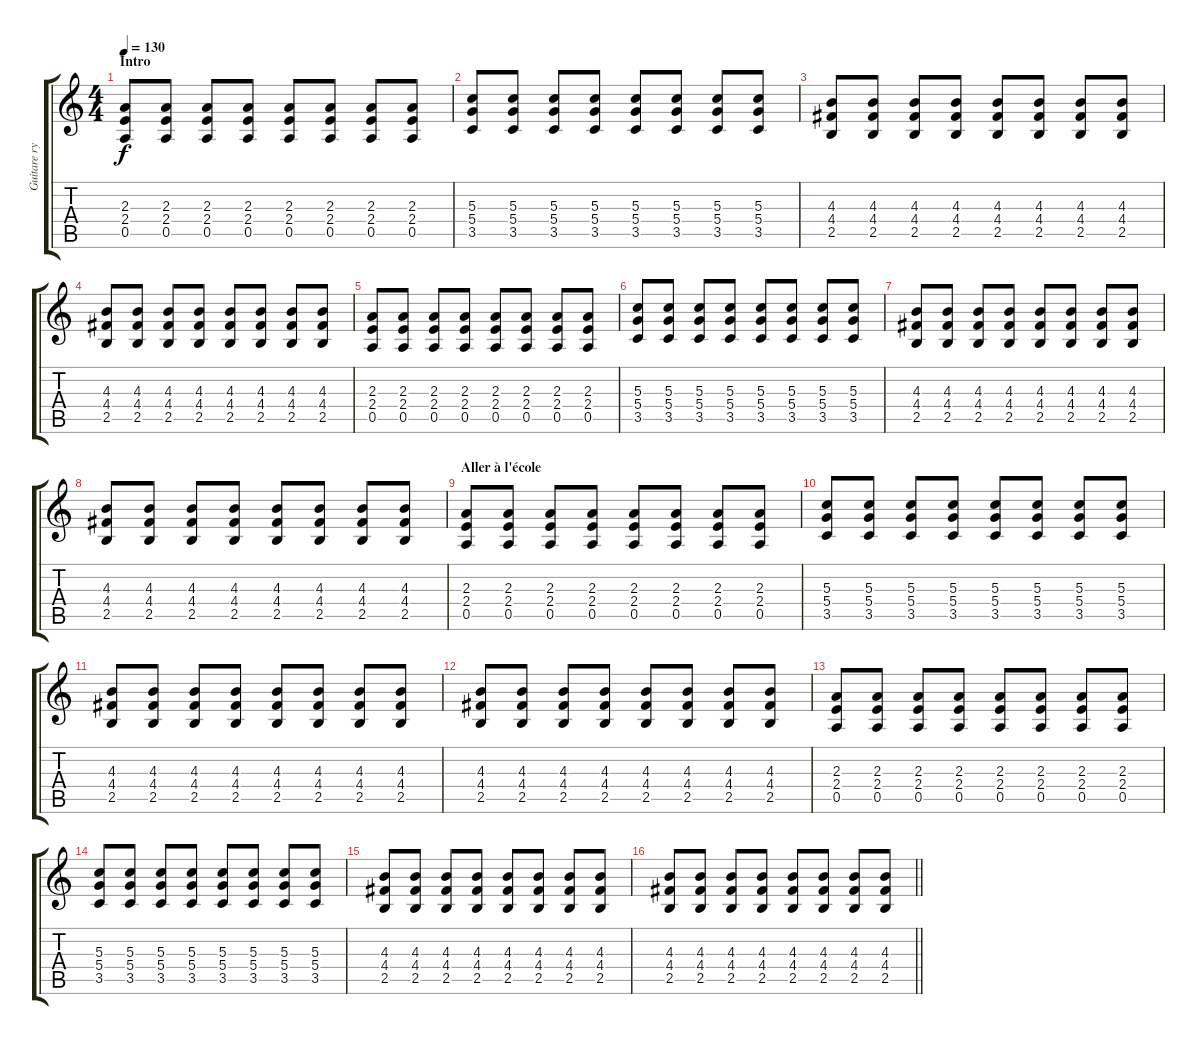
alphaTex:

\track ("Guitare rythmique" "Guitare ry") {instrument overdrivenguitar}
\staff {score tabs}
\tuning (E4 B3 G3 D3 A2 E2) {hide}
\ts (4 4)
\section ("" "Intro")
\tempo 130
\clef g2
\ks c
(2.3 2.4 0.5).8{dy f instrument electricguitarmuted} (2.3 2.4 0.5).8 (2.3 2.4 0.5).8 (2.3 2.4 0.5).8 (2.3 2.4 0.5).8 (2.3 2.4 0.5).8 (2.3 2.4 0.5).8 (2.3 2.4 0.5).8 |
(5.3 5.4 3.5).8 (5.3 5.4 3.5).8 (5.3 5.4 3.5).8 (5.3 5.4 3.5).8 (5.3 5.4 3.5).8 (5.3 5.4 3.5).8 (5.3 5.4 3.5).8 (5.3 5.4 3.5).8 |
(4.3 4.4 2.5).8 (4.3 4.4 2.5).8 (4.3 4.4 2.5).8 (4.3 4.4 2.5).8 (4.3 4.4 2.5).8 (4.3 4.4 2.5).8 (4.3 4.4 2.5).8 (4.3 4.4 2.5).8 |
(4.3 4.4 2.5).8 (4.3 4.4 2.5).8 (4.3 4.4 2.5).8 (4.3 4.4 2.5).8 (4.3 4.4 2.5).8 (4.3 4.4 2.5).8 (4.3 4.4 2.5).8 (4.3 4.4 2.5).8 |
(2.3 2.4 0.5).8 (2.3 2.4 0.5).8 (2.3 2.4 0.5).8 (2.3 2.4 0.5).8 (2.3 2.4 0.5).8 (2.3 2.4 0.5).8 (2.3 2.4 0.5).8 (2.3 2.4 0.5).8 |
(5.3 5.4 3.5).8 (5.3 5.4 3.5).8 (5.3 5.4 3.5).8 (5.3 5.4 3.5).8 (5.3 5.4 3.5).8 (5.3 5.4 3.5).8 (5.3 5.4 3.5).8 (5.3 5.4 3.5).8 |
(4.3 4.4 2.5).8 (4.3 4.4 2.5).8 (4.3 4.4 2.5).8 (4.3 4.4 2.5).8 (4.3 4.4 2.5).8 (4.3 4.4 2.5).8 (4.3 4.4 2.5).8 (4.3 4.4 2.5).8 |
(4.3 4.4 2.5).8 (4.3 4.4 2.5).8 (4.3 4.4 2.5).8 (4.3 4.4 2.5).8 (4.3 4.4 2.5).8 (4.3 4.4 2.5).8 (4.3 4.4 2.5).8 (4.3 4.4 2.5).8 |
\section ("" "Aller à l'école")
(2.3 2.4 0.5).8 (2.3 2.4 0.5).8 (2.3 2.4 0.5).8 (2.3 2.4 0.5).8 (2.3 2.4 0.5).8 (2.3 2.4 0.5).8 (2.3 2.4 0.5).8 (2.3 2.4 0.5).8 |
(5.3 5.4 3.5).8 (5.3 5.4 3.5).8 (5.3 5.4 3.5).8 (5.3 5.4 3.5).8 (5.3 5.4 3.5).8 (5.3 5.4 3.5).8 (5.3 5.4 3.5).8 (5.3 5.4 3.5).8 |
(4.3 4.4 2.5).8 (4.3 4.4 2.5).8 (4.3 4.4 2.5).8 (4.3 4.4 2.5).8 (4.3 4.4 2.5).8 (4.3 4.4 2.5).8 (4.3 4.4 2.5).8 (4.3 4.4 2.5).8 |
(4.3 4.4 2.5).8 (4.3 4.4 2.5).8 (4.3 4.4 2.5).8 (4.3 4.4 2.5).8 (4.3 4.4 2.5).8 (4.3 4.4 2.5).8 (4.3 4.4 2.5).8 (4.3 4.4 2.5).8 |
(2.3 2.4 0.5).8 (2.3 2.4 0.5).8 (2.3 2.4 0.5).8 (2.3 2.4 0.5).8 (2.3 2.4 0.5).8 (2.3 2.4 0.5).8 (2.3 2.4 0.5).8 (2.3 2.4 0.5).8 |
(5.3 5.4 3.5).8 (5.3 5.4 3.5).8 (5.3 5.4 3.5).8 (5.3 5.4 3.5).8 (5.3 5.4 3.5).8 (5.3 5.4 3.5).8 (5.3 5.4 3.5).8 (5.3 5.4 3.5).8 |
(4.3 4.4 2.5).8 (4.3 4.4 2.5).8 (4.3 4.4 2.5).8 (4.3 4.4 2.5).8 (4.3 4.4 2.5).8 (4.3 4.4 2.5).8 (4.3 4.4 2.5).8 (4.3 4.4 2.5).8 |
\barLineRight lightlight
(4.3 4.4 2.5).8 (4.3 4.4 2.5).8 (4.3 4.4 2.5).8 (4.3 4.4 2.5).8 (4.3 4.4 2.5).8 (4.3 4.4 2.5).8 (4.3 4.4 2.5).8 (4.3 4.4 2.5).8
